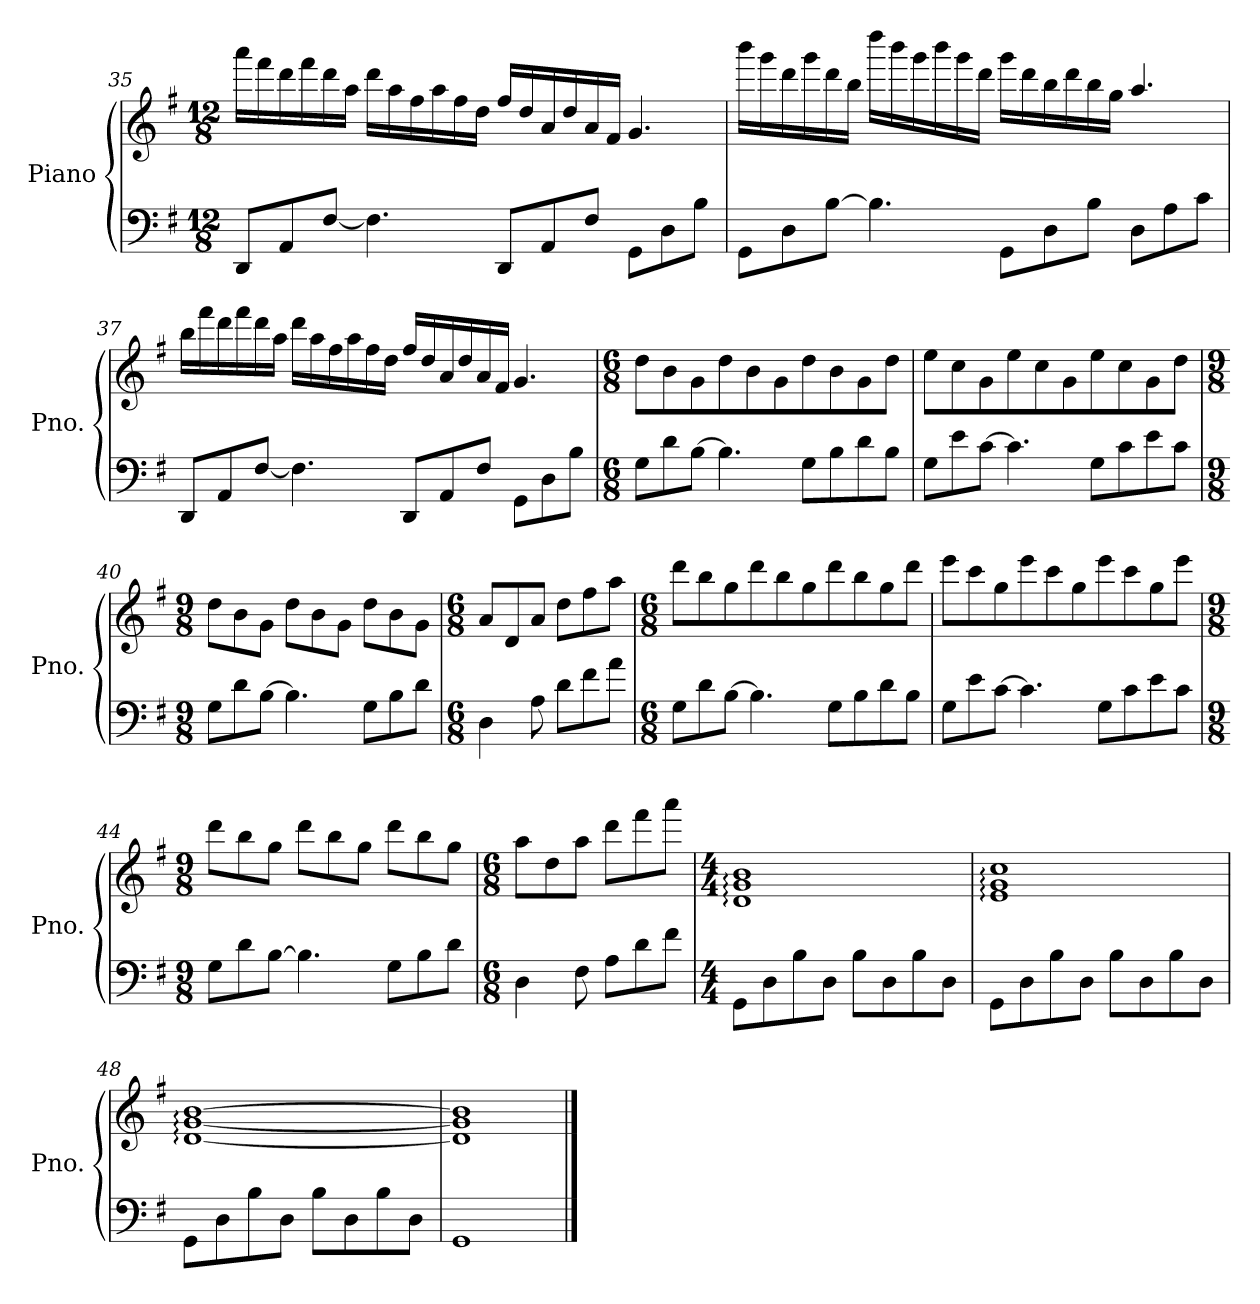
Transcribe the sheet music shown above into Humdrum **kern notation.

**kern	**kern
*part1	*part1
*staff2	*staff1
*I"Piano	*
*I'Pno.	*
!!LO:PB:g=z
*clefF4	*clefG2
*k[f#]	*k[f#]
*G:	*G:
*M12/8	*M12/8
=35	=35
8DD/L	16aaa\LL
.	16fff#\
8AA/	16ddd\
.	16fff#\
[8F#/J	16ddd\
.	16aa\JJ
4.F#\]	16ddd\LL
.	16aa\
.	16ff#\
.	16aa\
.	16ff#\
.	16dd\JJ
8DD/L	16ff#/LL
.	16dd/
8AA/	16a/
.	16dd/
8F#/J	16a/
.	16f#/JJ
8GG\L	4.g/
8D\	.
8B\J	.
=36	=36
8GG\L	16bbb\LL
.	16ggg\
8D\	16ddd\
.	16ggg\
[8B\J	16ddd\
.	16bb\JJ
4.B\]	16dddd\LL
.	16bbb\
.	16ggg\
.	16bbb\
.	16ggg\
.	16ddd\JJ
8GG\L	16ggg\LL
.	16ddd\
8D\	16bb\
.	16ddd\
8B\J	16bb\
.	16gg\JJ
8D\L	4.aa/
8A\	.
8c\J	.
!!LO:LB:g=z
=37	=37
8DD/L	16bb\LL
.	16fff#\
8AA/	16ddd\
.	16fff#\
[8F#/J	16ddd\
.	16aa\JJ
4.F#\]	16ddd\LL
.	16aa\
.	16ff#\
.	16aa\
.	16ff#\
.	16dd\JJ
8DD/L	16ff#/LL
.	16dd/
8AA/	16a/
.	16dd/
8F#/J	16a/
.	16f#/JJ
8GG\L	4.g/
8D\	.
8B\J	.
=38	=38
*M6/8+4/8	*M6/8+4/8
8G\L	8dd\L
8d\	8b\
[8B\J	8g\
4.B\]	8dd\
.	8b\
.	8g\
8G\L	8dd\
8B\	8b\
8d\	8g\
8B\J	8dd\J
!!LO:LB:g=z
=39	=39
8G\L	8ee\L
8e\	8cc\
[8c\J	8g\
4.c\]	8ee\
.	8cc\
.	8g\
8G\L	8ee\
8c\	8cc\
8e\	8g\
8c\J	8dd\J
=40	=40
*M9/8	*M9/8
8G\L	8dd\L
8d\	8b\
[8B\J	8g\J
4.B\]	8dd\L
.	8b\
.	8g\J
8G\L	8dd\L
8B\	8b\
8d\J	8g\J
=41	=41
*M6/8	*M6/8
4D\	8a/L
.	8d/
8A\	8a/J
8d\L	8dd\L
8f#\	8ff#\
8a\J	8aa\J
=42	=42
*M6/8+4/8	*M6/8+4/8
8G\L	8ddd\L
8d\	8bb\
[8B\J	8gg\
4.B\]	8ddd\
.	8bb\
.	8gg\
8G\L	8ddd\
8B\	8bb\
8d\	8gg\
8B\J	8ddd\J
!!LO:LB:g=z
=43	=43
8G\L	8eee\L
8e\	8ccc\
[8c\J	8gg\
4.c\]	8eee\
.	8ccc\
.	8gg\
8G\L	8eee\
8c\	8ccc\
8e\	8gg\
8c\J	8eee\J
=44	=44
*M9/8	*M9/8
8G\L	8ddd\L
8d\	8bb\
[8B\J	8gg\J
4.B\]	8ddd\L
.	8bb\
.	8gg\J
8G\L	8ddd\L
8B\	8bb\
8d\J	8gg\J
=45	=45
*M6/8	*M6/8
4D\	8aa\L
.	8dd\
8F#\	8aa\J
8A\L	8ddd\L
8d\	8fff#\
8f#\J	8aaa\J
=46	=46
*M4/4	*M4/4
8GG\L	1d: 1g: 1b:
8D\	.
8B\	.
8D\J	.
8B\L	.
8D\	.
8B\	.
8D\J	.
!!LO:LB:g=z
=47	=47
8GG\L	1e: 1g: 1cc:
8D\	.
8B\	.
8D\J	.
8B\L	.
8D\	.
8B\	.
8D\J	.
=48	=48
8GG\L	[1d: [1g: [1b:
8D\	.
8B\	.
8D\J	.
8B\L	.
8D\	.
8B\	.
8D\J	.
=49	=49
1GG	1d] 1g] 1b]
==	==
*-	*-
